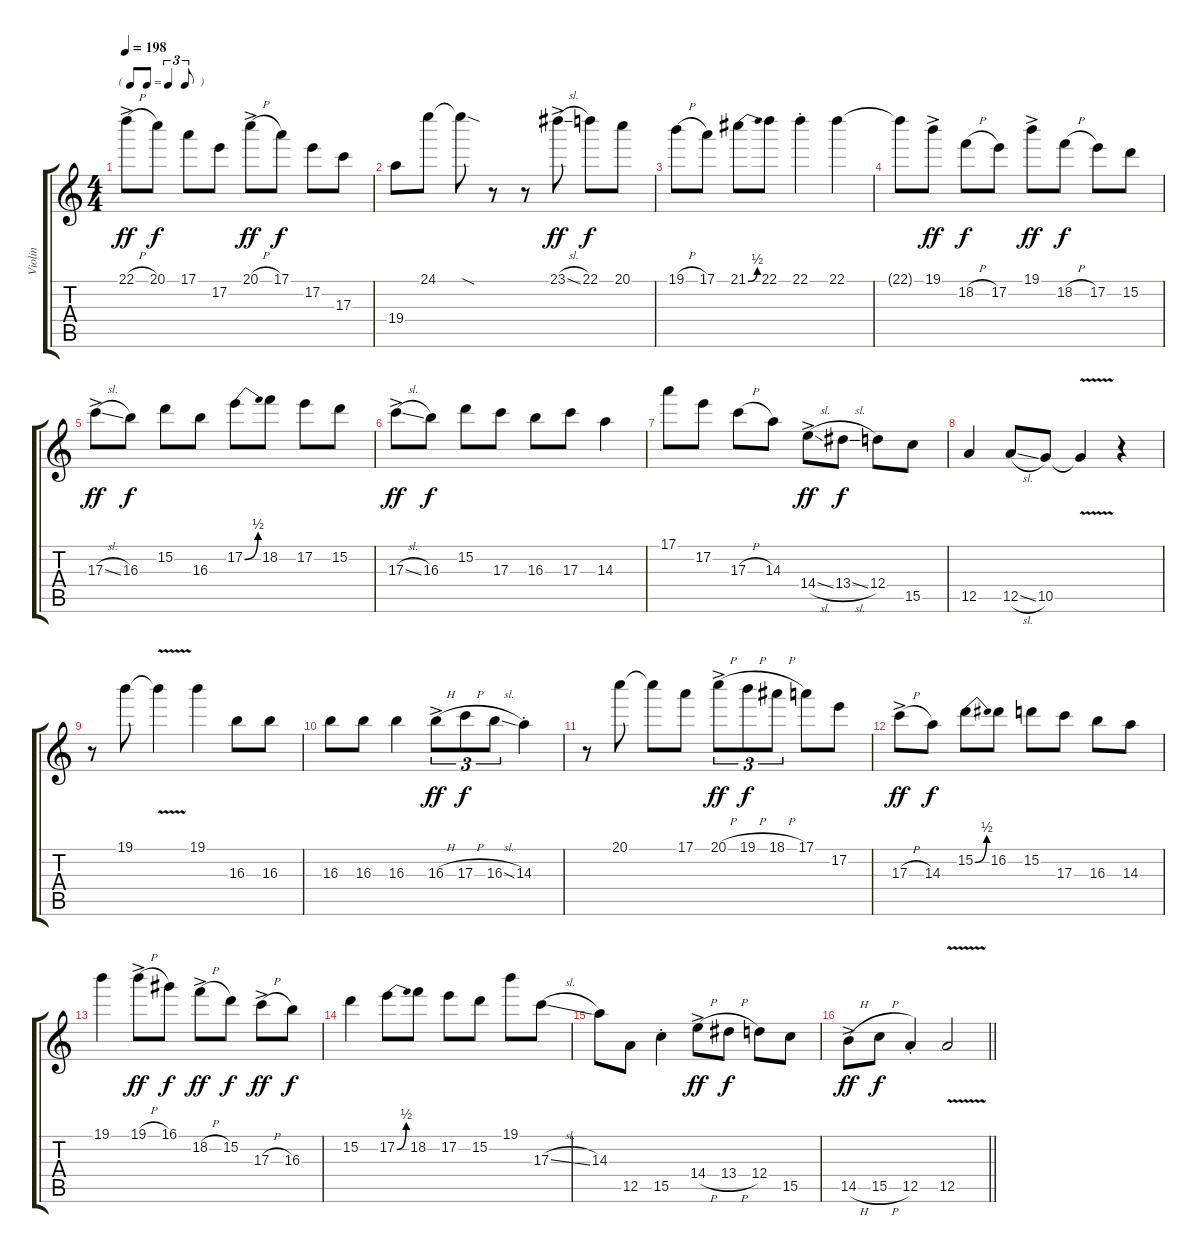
\track ("Violin" "Violin") {instrument electricguitarjazz}
\staff {score tabs}
\tuning (E4 B3 G3 D3 A2 E2) {hide}
\ts (4 4)
\tf triplet8th
\tempo 198
\clef g2
\ks c
22.1{h ac}.8{dy ff} 20.1.8{dy f} 17.1.8 17.2.8 20.1{h ac}.8{dy ff} 17.1.8{dy f} 17.2.8 17.3.8 |
19.4.8 24.1.8 24.1{sod t}.8 r.8 r.8 23.1{sl ac}.8{dy ff} 22.1.8{dy f} 20.1.8 |
19.1{h}.8 17.1.8 21.1{be (bend 0 0 60 2)}.8 22.1.8 22.1{st}.4 22.1.4 |
22.1{t}.8 19.1{ac}.8{dy ff} 18.2{h}.8{dy f} 17.2.8 19.1{ac}.8{dy ff} 18.2{h}.8{dy f} 17.2.8 15.2.8 |
17.3{sl ac}.8{dy ff} 16.3.8{dy f} 15.2.8 16.3.8 17.2{be (bend 0 0 60 2)}.8 18.2.8 17.2.8 15.2.8 |
17.3{sl ac}.8{dy ff} 16.3.8{dy f} 15.2.8 17.3.8 16.3.8 17.3.8 14.3.4 |
17.1.8 17.2.8 17.3{h}.8 14.3.8 14.4{sl ac}.8{dy ff} 13.4{sl}.8{dy f} 12.4.8 15.5.8 |
12.5.4 12.5{sl}.8 10.5.8 10.5{v t}.4 r.4 |
r.8 19.1.8 19.1{v t}.4 19.1.4 16.3.8 16.3.8 |
16.3.8 16.3.8 16.3.4 16.3{h ac}.8{tu (3 2) dy ff} 17.3{h}.8{tu (3 2) dy f} 16.3{sl}.8{tu (3 2)} 14.3{st}.4 |
r.8 20.1.8 20.1{t}.8 17.1.8 20.1{h ac}.8{tu (3 2) dy ff} 19.1{h}.8{tu (3 2) dy f} 18.1{h}.8{tu (3 2)} 17.1.8 17.2.8 |
17.3{h ac}.8{dy ff} 14.3.8{dy f} 15.2{be (bend 0 0 60 2)}.8 16.2.8 15.2.8 17.3.8 16.3.8 14.3.8 |
19.1.4 19.1{h ac}.8{dy ff} 16.1.8{dy f} 18.2{h ac}.8{dy ff} 15.2.8{dy f} 17.3{h ac}.8{dy ff} 16.3.8{dy f} |
15.2.4 17.2{be (bend 0 0 60 2)}.8 18.2.8 17.2.8 15.2.8 19.1.8 17.3{sl}.8 |
14.3.8 12.5.8 15.5{st}.4 14.4{h ac}.8{dy ff} 13.4{h}.8{dy f} 12.4.8 15.5.8 |
\barLineRight lightlight
14.5{h ac}.8{dy ff} 15.5{h}.8{dy f} 12.5{st}.4 12.5{v}.2
